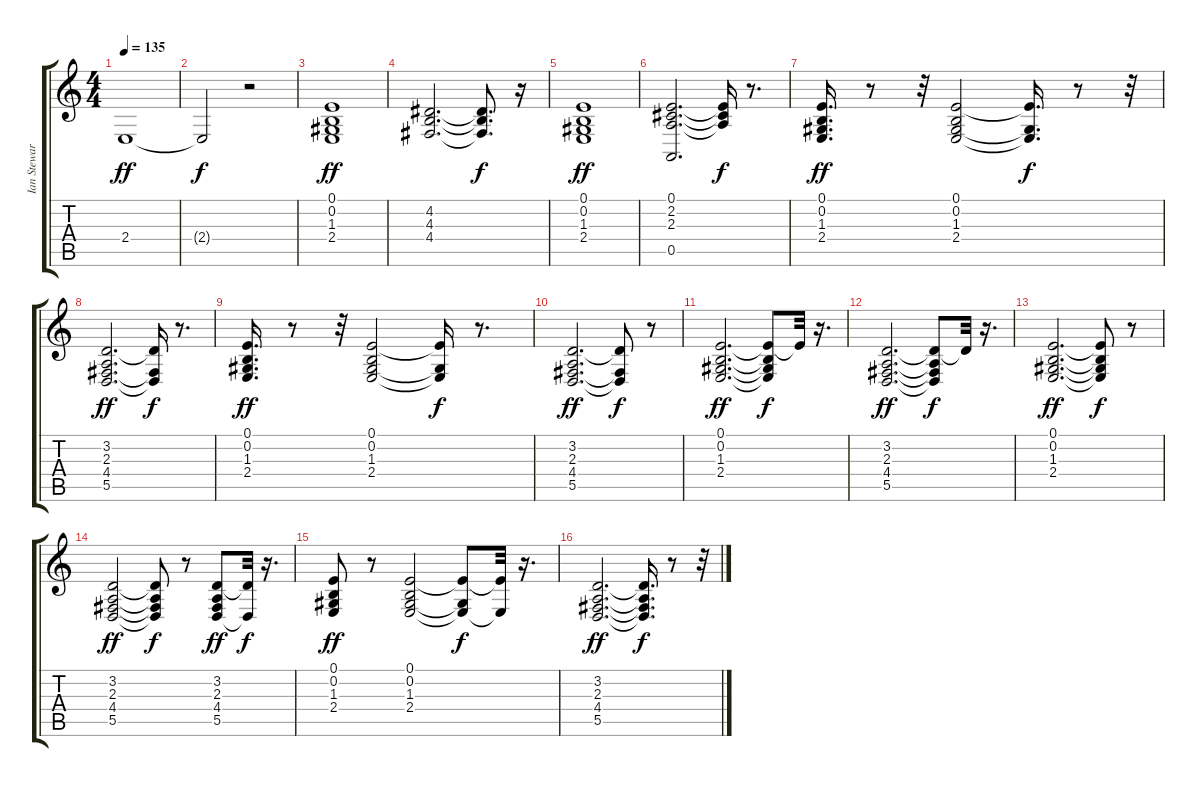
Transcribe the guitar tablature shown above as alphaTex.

\track ("Ian Stewart - Piano" "Ian Stewar") {instrument acousticgrandpiano}
\staff {score tabs}
\tuning (E4 B3 G3 D3 A2 E2) {hide}
\ts (4 4)
\tempo 135
\clef g2
\ks c
2.4.1{dy ff} |
2.4{t}.2{dy f} r.2 |
(0.1 0.2 1.3 2.4).1{dy ff} |
(4.2 4.3 4.4).2{d} (4.2{t} 4.3{t} 4.4{t}).8{d dy f} r.16 |
(0.1 0.2 1.3 2.4).1{dy ff} |
(0.1 2.2 2.3 0.5).2{d} (0.1{t} 2.2{t} 2.3{t}).16{dy f} r.8{d} |
(0.1 0.2 1.3 2.4).16{d dy ff} r.8 r.32 (0.1 0.2 1.3 2.4).2 (0.1{t} 1.3{t} 2.4{t}).16{d dy f} r.8 r.32 |
(3.2 2.3 4.4 5.5).2{d dy ff} (3.2{t} 4.4{t} 5.5{t}).16{dy f} r.8{d} |
(0.1 0.2 1.3 2.4).16{d dy ff} r.8 r.32 (0.1 0.2 1.3 2.4).2 (0.1{t} 1.3{t} 2.4{t}).16{dy f} r.8{d} |
(3.2 2.3 4.4 5.5).2{d dy ff} (3.2{t} 4.4{t} 5.5{t}).8{dy f} r.8 |
(0.1 0.2 1.3 2.4).2{d dy ff} (0.1{t} 0.2{t} 1.3{t} 2.4{t}).8{dy f} 0.1{t}.32 r.16{d} |
(3.2 2.3 4.4 5.5).2{d dy ff} (3.2{t} 2.3{t} 4.4{t} 5.5{t}).8{dy f} 3.2{t}.32 r.16{d} |
(0.1 0.2 1.3 2.4).2{d dy ff} (0.1{t} 0.2{t} 1.3{t} 2.4{t}).8{dy f} r.8 |
(3.2 2.3 4.4 5.5).2{dy ff} (3.2{t} 2.3{t} 4.4{t} 5.5{t}).8{dy f} r.8 (3.2 2.3 4.4 5.5).8{dy ff} (3.2{t} 5.5{t}).32{dy f} r.16{d} |
(0.1 0.2 1.3 2.4).8{dy ff} r.8 (0.1 0.2 1.3 2.4).2 (0.1{t} 1.3{t} 2.4{t}).8{dy f} (0.1{t} 2.4{t}).32 r.16{d} |
(3.2 2.3 4.4 5.5).2{d dy ff} (3.2{t} 2.3{t} 4.4{t} 5.5{t}).16{d dy f} r.8 r.32
